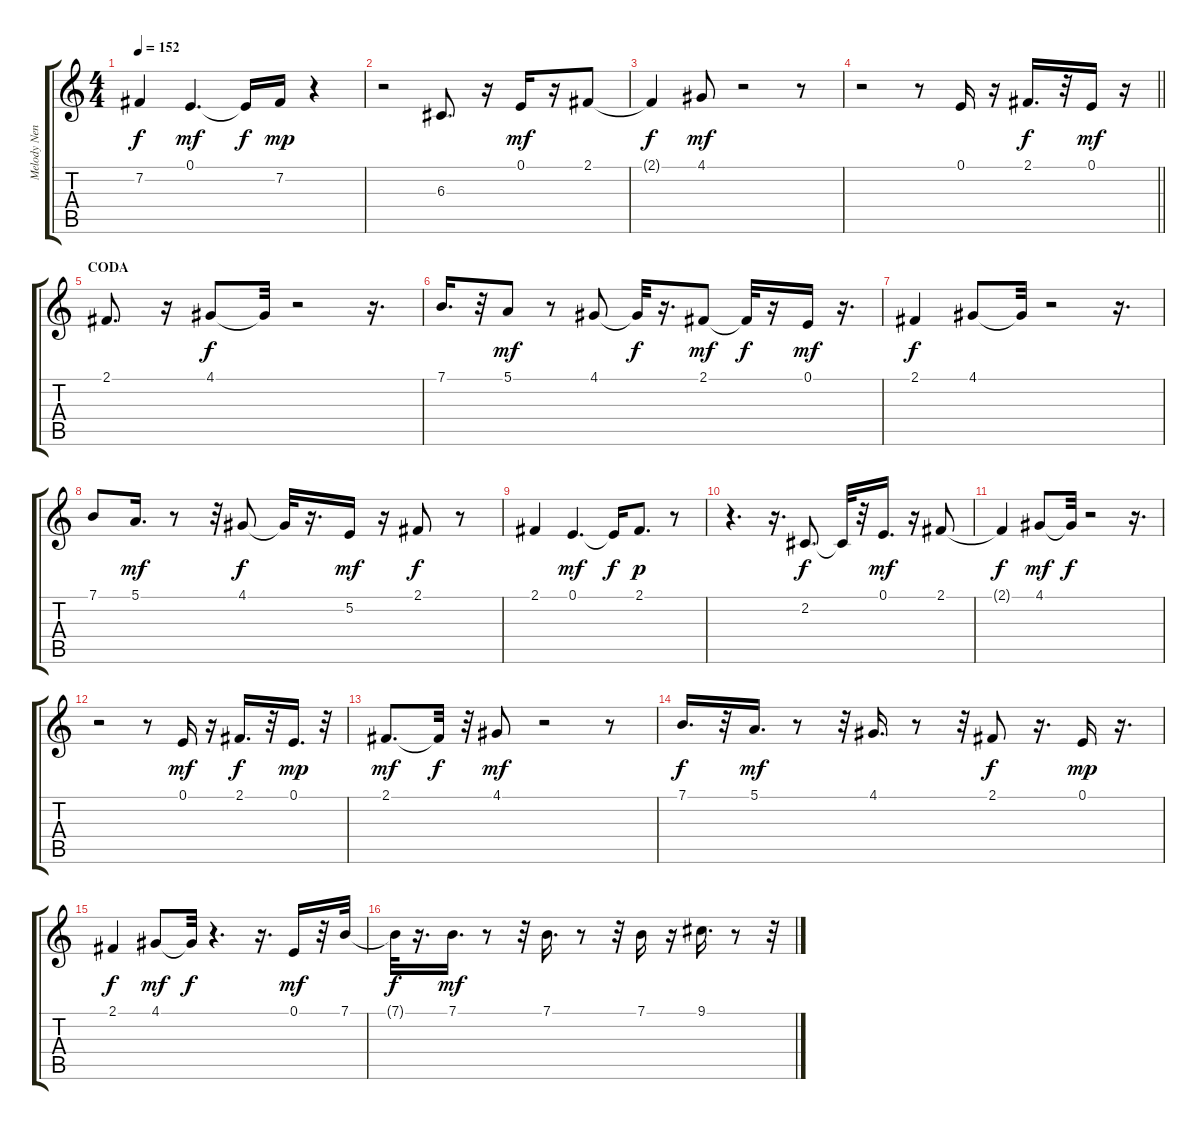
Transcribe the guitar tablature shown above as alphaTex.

\track ("Melody Neneh" "Melody Nen") {instrument oboe}
\staff {score tabs}
\tuning (E4 B3 G3 D3 A2 E2) {hide}
\ts (4 4)
\tempo 152
\clef g2
\ks c
7.2.4{dy f} 0.1.4{d dy mf} 0.1{t}.16{dy f} 7.2.16{dy mp} r.4 |
r.2 6.3.8{d} r.16 0.1.16{dy mf} r.16 2.1.8 |
2.1{t}.4{dy f} 4.1.8{dy mf} r.2 r.8 |
\barLineRight lightlight
r.2 r.8 0.1.16 r.16 2.1.16{d dy f} r.32 0.1.16{dy mf} r.16 |
\section ("" "CODA")
2.1.8{d} r.16 4.1.8{dy f} 4.1{t}.32 r.2 r.16{d} |
7.1.16{d} r.32 5.1.8{dy mf} r.8 4.1.8 4.1{t}.32{dy f} r.16{d} 2.1.8{dy mf} 2.1{t}.32{dy f} r.16 0.1.16{dy mf} r.16{d} |
2.1.4{dy f} 4.1.8 4.1{t}.32 r.2 r.16{d} |
7.1.8 5.1.16{d dy mf} r.8 r.32 4.1.8{dy f} 4.1{t}.32 r.16{d} 5.2.16{dy mf} r.16 2.1.8{dy f} r.8 |
2.1.4 0.1.4{d dy mf} 0.1{t}.16{dy f} 2.1.8{d dy p} r.8 |
r.4{d} r.16{d} 2.2.8{d dy f} 2.2{t}.32 r.32 0.1.16{d dy mf} r.16 2.1.8 |
2.1{t}.4{dy f} 4.1.8{dy mf} 4.1{t}.32{dy f} r.2 r.16{d} |
r.2 r.8 0.1.16{dy mf} r.16 2.1.16{d dy f} r.32 0.1.16{d dy mp} r.32 |
2.1.8{d dy mf} 2.1{t}.32{dy f} r.32 4.1.8{dy mf} r.2 r.8 |
7.1.16{d dy f} r.32 5.1.16{d dy mf} r.8 r.32 4.1.16{d} r.8 r.32 2.1.8{dy f} r.16{d} 0.1.16{dy mp} r.16{d} |
2.1.4{dy f} 4.1.8{dy mf} 4.1{t}.32{dy f} r.4{d} r.16{d} 0.1.16{dy mf} r.32 7.1.32 |
7.1{t}.32{dy f} r.16{d} 7.1.16{d dy mf} r.8 r.32 7.1.16{d} r.8 r.32 7.1.16 r.16 9.1.16{d} r.8 r.32
